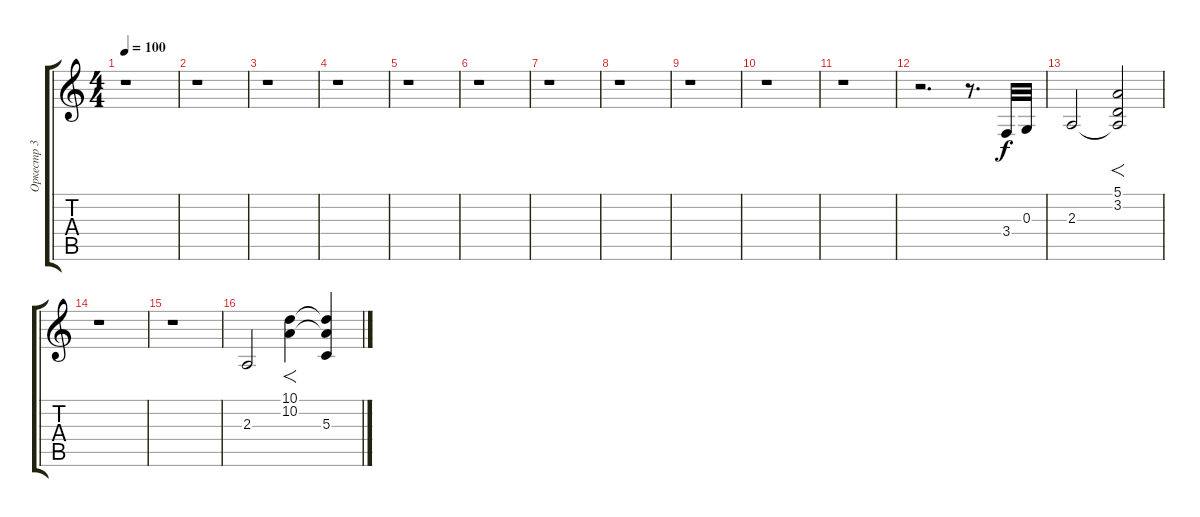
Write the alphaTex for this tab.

\track ("Оркестр 3" "Оркестр 3") {instrument trumpet}
\staff {score tabs}
\tuning (E4 B3 G3 D3 A2 E2) {hide}
\ts (4 4)
\tempo 100
\clef g2
\ks c
r.1{dy f} |
r.1 |
r.1 |
r.1 |
r.1 |
r.1 |
r.1 |
r.1 |
r.1 |
r.1 |
r.1 |
r.2{d instrument trumpet} r.8{d} 3.4.32 0.3.32 |
2.3.2 (5.1 3.2 2.3{t}).2{f} |
r.1 |
r.1 |
2.3.2 (10.1 10.2).4{f} (10.1{t} 10.2{t} 5.3).4
